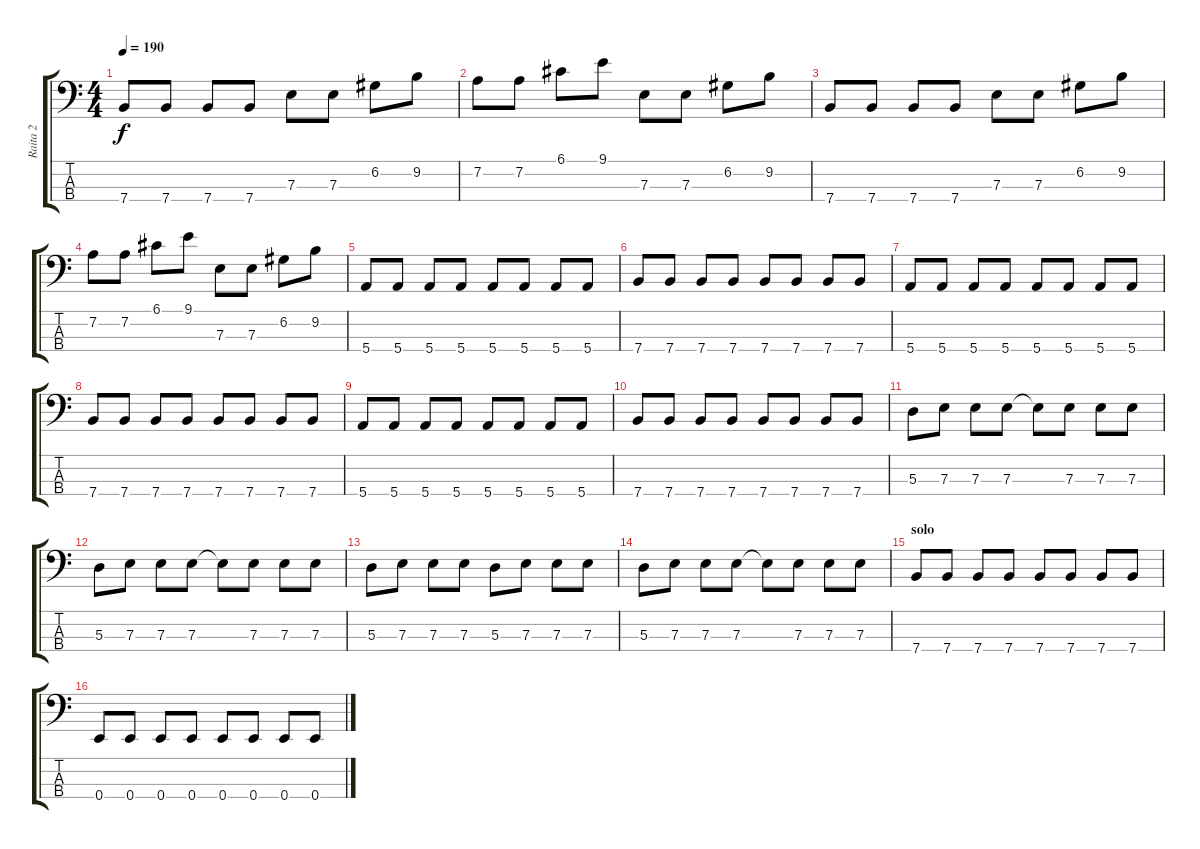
\track ("Raita 2" "Raita 2") {instrument electricbassfinger}
\staff {score tabs}
\tuning (G2 D2 A1 E1) {hide}
\ts (4 4)
\tempo 190
\clef f4
\ks c
7.4.8{dy f} 7.4.8 7.4.8 7.4.8 7.3.8 7.3.8 6.2.8 9.2.8 |
7.2.8 7.2.8 6.1.8 9.1.8 7.3.8 7.3.8 6.2.8 9.2.8 |
7.4.8 7.4.8 7.4.8 7.4.8 7.3.8 7.3.8 6.2.8 9.2.8 |
7.2.8 7.2.8 6.1.8 9.1.8 7.3.8 7.3.8 6.2.8 9.2.8 |
5.4.8 5.4.8 5.4.8 5.4.8 5.4.8 5.4.8 5.4.8 5.4.8 |
7.4.8 7.4.8 7.4.8 7.4.8 7.4.8 7.4.8 7.4.8 7.4.8 |
5.4.8 5.4.8 5.4.8 5.4.8 5.4.8 5.4.8 5.4.8 5.4.8 |
7.4.8 7.4.8 7.4.8 7.4.8 7.4.8 7.4.8 7.4.8 7.4.8 |
5.4.8 5.4.8 5.4.8 5.4.8 5.4.8 5.4.8 5.4.8 5.4.8 |
7.4.8 7.4.8 7.4.8 7.4.8 7.4.8 7.4.8 7.4.8 7.4.8 |
5.3.8 7.3.8 7.3.8 7.3.8 7.3{t}.8 7.3.8 7.3.8 7.3.8 |
5.3.8 7.3.8 7.3.8 7.3.8 7.3{t}.8 7.3.8 7.3.8 7.3.8 |
5.3.8 7.3.8 7.3.8 7.3.8 5.3.8 7.3.8 7.3.8 7.3.8 |
5.3.8 7.3.8 7.3.8 7.3.8 7.3{t}.8 7.3.8 7.3.8 7.3.8 |
\section ("" "solo")
7.4.8 7.4.8 7.4.8 7.4.8 7.4.8 7.4.8 7.4.8 7.4.8 |
0.4.8 0.4.8 0.4.8 0.4.8 0.4.8 0.4.8 0.4.8 0.4.8
